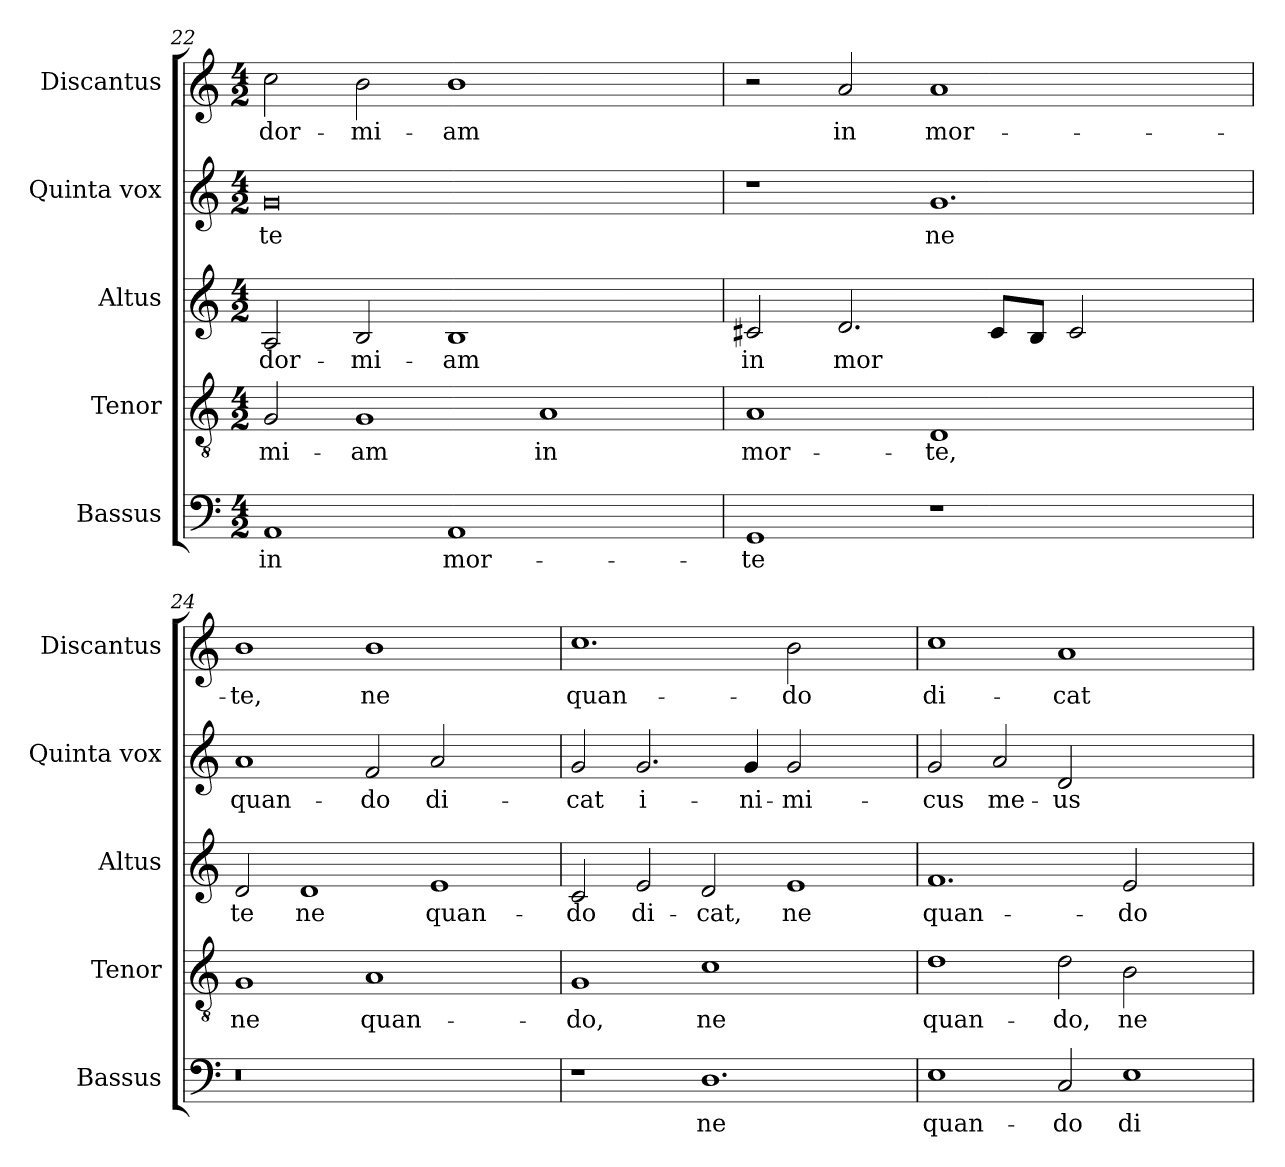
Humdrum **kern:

**kern	**text	**kern	**text	**kern	**text	**kern	**text	**kern	**text
*part5	*part5	*part4	*part4	*part3	*part3	*part2	*part2	*part1	*part1
*staff5	*staff5	*staff4	*staff4	*staff3	*staff3	*staff2	*staff2	*staff1	*staff1
*I"Bassus	*	*I"Tenor	*	*I"Altus	*	*I"Quinta vox	*	*I"Discantus	*
*I'Bassus	*	*I'Tenor	*	*I'Altus	*	*I'Quinta vox	*	*I'Discantus	*
*clefF4	*	*clefGv2	*	*clefG2	*	*clefG2	*	*clefG2	*
*k[]	*	*k[]	*	*k[]	*	*k[]	*	*k[]	*
*C:	*	*C:	*	*C:	*	*C:	*	*C:	*
*M4/2	*	*M4/2	*	*M4/2	*	*M4/2	*	*M4/2	*
=22A	=22A	=22A	=22A	=22A	=22A	=22A	=22A	=22A	=22A
!	!LO:LY:b	!	!LO:LY:b	!	!LO:LY:b	!	!LO:LY:b	!	!LO:LY:b
1AA	in	2G	mi-	2A	-dor-	0g	-te	2cc	-dor-
!	!	!	!LO:LY:b	!	!LO:LY:b	!	!	!	!LO:LY:b
.	.	1G	-am	2B	-mi-	.	.	2b	-mi-
!	!LO:LY:b	!	!	!	!LO:LY:b	!	!	!	!LO:LY:b
1AA	mor-	.	.	1B	-am	.	.	1b	-am
!	!	!	!LO:LY:b	!	!	!	!	!	!
.	.	1A	in	.	.	.	.	.	.
2ryy	.	.	.	2ryy	.	2ryy	.	2ryy	.
=23A	=23A	=23A	=23A	=23A	=23A	=23A	=23A	=23A	=23A
!	!LO:LY:b	!	!LO:LY:b	!	!LO:LY:b	!	!	!	!
1GG	-te	1A	mor-	2c#X	in	1r	.	2r	.
!	!	!	!	!	!LO:LY:b	!	!	!	!LO:LY:b
.	.	.	.	2.d	mor	.	.	2a	in
!	!	!	!LO:LY:b	!	!	!	!LO:LY:b	!	!LO:LY:b
1r	.	1D	-te,	.	.	1.g	ne	1a	mor-
.	.	.	.	8c#L	.	.	.	.	.
.	.	.	.	8BJ	.	.	.	.	.
.	.	.	.	2c#	.	.	.	.	.
2ryy	.	2ryy	.	2ryy	.	.	.	2ryy	.
=24A	=24A	=24A	=24A	=24A	=24A	=24A	=24A	=24A	=24A
!	!	!	!LO:LY:b	!	!LO:LY:b	!	!LO:LY:b	!	!LO:LY:b
0r	.	1G	ne	2d	te	1a	quan-	1b	-te,
!	!	!	!	!	!LO:LY:b	!	!	!	!
.	.	.	.	1d	ne	.	.	.	.
!	!	!	!LO:LY:b	!	!	!	!LO:LY:b	!	!LO:LY:b
.	.	1A	quan-	.	.	2f	-do	1b	ne
!	!	!	!	!	!LO:LY:b	!	!LO:LY:b	!	!
.	.	.	.	1e	quan-	2a	di-	.	.
2ryy	.	2ryy	.	.	.	2ryy	.	2ryy	.
=25A	=25A	=25A	=25A	=25A	=25A	=25A	=25A	=25A	=25A
!	!	!	!LO:LY:b	!	!LO:LY:b	!	!LO:LY:b	!	!LO:LY:b
1r	.	1G	-do,	2c	-do	2g	-cat	1.cc	quan-
!	!	!	!	!	!LO:LY:b	!	!LO:LY:b	!	!
.	.	.	.	2e	di-	2.g	i-	.	.
!	!LO:LY:b	!	!LO:LY:b	!	!LO:LY:b	!	!	!	!
1.D	ne	1c	ne	2d	-cat,	.	.	.	.
!	!	!	!	!	!	!	!LO:LY:b	!	!
.	.	.	.	.	.	4g	-ni-	.	.
!	!	!	!	!	!LO:LY:b	!	!LO:LY:b	!	!LO:LY:b
.	.	.	.	1e	ne	2g	-mi-	2b	-do
.	.	2ryy	.	.	.	2ryy	.	2ryy	.
=25B	=25B	=25B	=25B	=25B	=25B	=25B	=25B	=25B	=25B
!	!LO:LY:b	!	!LO:LY:b	!	!LO:LY:b	!	!LO:LY:b	!	!LO:LY:b
1E	quan-	1d	quan-	1.f	quan-	2g	-cus	1cc	di-
!	!	!	!	!	!	!	!LO:LY:b	!	!
.	.	.	.	.	.	2a	me-	.	.
!	!LO:LY:b	!	!LO:LY:b	!	!	!	!LO:LY:b	!	!LO:LY:b
2C	-do	2d	-do,	.	.	2d	-us	1a	-cat
!	!LO:LY:b	!	!LO:LY:b	!	!LO:LY:b	!	!	!	!
1E	di-	2B	ne	2e	-do	1ryy	.	.	.
.	.	2ryy	.	2ryy	.	.	.	2ryy	.
=	=	=	=	=	=	=	=	=	=
*-	*-	*-	*-	*-	*-	*-	*-	*-	*-
